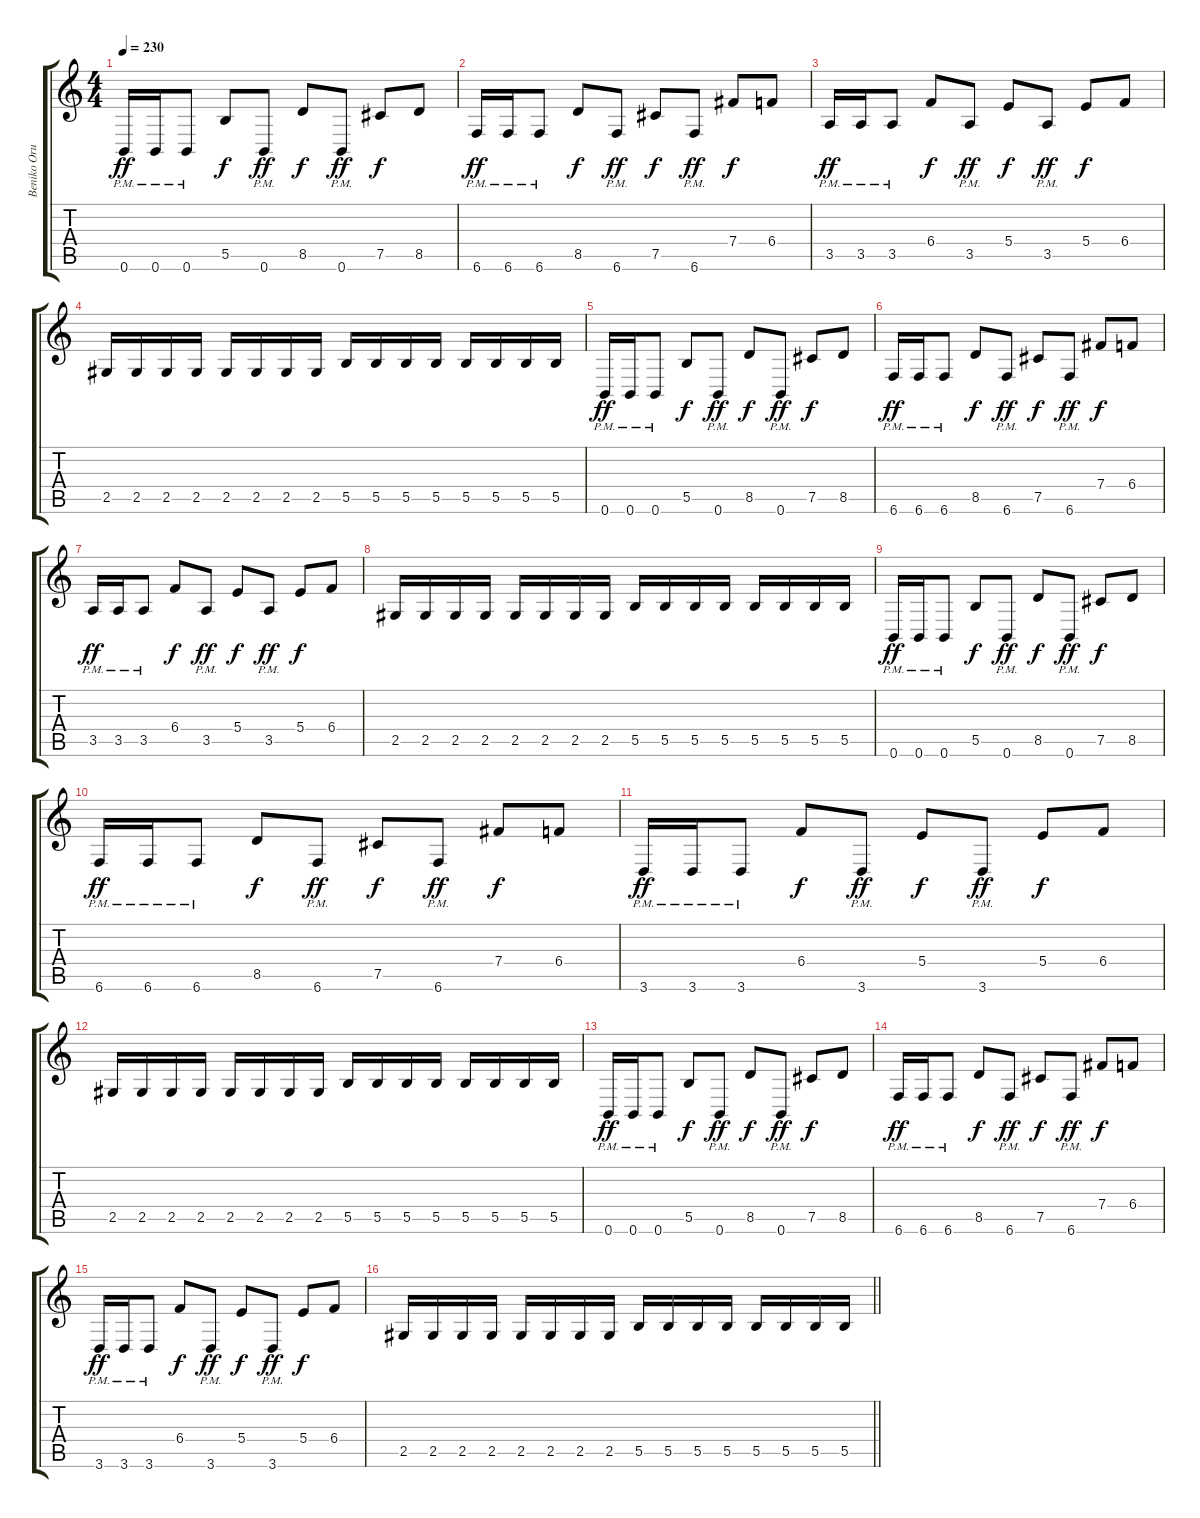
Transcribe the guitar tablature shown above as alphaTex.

\track ("Beniko Orum " "Beniko Oru") {instrument distortionguitar}
\staff {score tabs}
\tuning (Db4 Ab3 E3 B2 Gb2 B1) {hide}
\ts (4 4)
\tempo 230
\clef g2
\ks c
0.6{pm}.16{dy ff} 0.6{pm}.16 0.6{pm}.8 5.5.8{dy f} 0.6{pm}.8{dy ff} 8.5.8{dy f} 0.6{pm}.8{dy ff} 7.5.8{dy f} 8.5.8 |
6.6{pm}.16{dy ff} 6.6{pm}.16 6.6{pm}.8 8.5.8{dy f} 6.6{pm}.8{dy ff} 7.5.8{dy f} 6.6{pm}.8{dy ff} 7.4.8{dy f} 6.4.8 |
3.5{pm}.16{dy ff} 3.5{pm}.16 3.5{pm}.8 6.4.8{dy f} 3.5{pm}.8{dy ff} 5.4.8{dy f} 3.5{pm}.8{dy ff} 5.4.8{dy f} 6.4.8 |
2.5.16 2.5.16 2.5.16 2.5.16 2.5.16 2.5.16 2.5.16 2.5.16 5.5.16 5.5.16 5.5.16 5.5.16 5.5.16 5.5.16 5.5.16 5.5.16 |
0.6{pm}.16{dy ff} 0.6{pm}.16 0.6{pm}.8 5.5.8{dy f} 0.6{pm}.8{dy ff} 8.5.8{dy f} 0.6{pm}.8{dy ff} 7.5.8{dy f} 8.5.8 |
6.6{pm}.16{dy ff} 6.6{pm}.16 6.6{pm}.8 8.5.8{dy f} 6.6{pm}.8{dy ff} 7.5.8{dy f} 6.6{pm}.8{dy ff} 7.4.8{dy f} 6.4.8 |
3.5{pm}.16{dy ff} 3.5{pm}.16 3.5{pm}.8 6.4.8{dy f} 3.5{pm}.8{dy ff} 5.4.8{dy f} 3.5{pm}.8{dy ff} 5.4.8{dy f} 6.4.8 |
2.5.16 2.5.16 2.5.16 2.5.16 2.5.16 2.5.16 2.5.16 2.5.16 5.5.16 5.5.16 5.5.16 5.5.16 5.5.16 5.5.16 5.5.16 5.5.16 |
0.6{pm}.16{dy ff volume 14} 0.6{pm}.16 0.6{pm}.8 5.5.8{dy f} 0.6{pm}.8{dy ff} 8.5.8{dy f} 0.6{pm}.8{dy ff} 7.5.8{dy f} 8.5.8 |
6.6{pm}.16{dy ff} 6.6{pm}.16 6.6{pm}.8 8.5.8{dy f} 6.6{pm}.8{dy ff} 7.5.8{dy f} 6.6{pm}.8{dy ff} 7.4.8{dy f} 6.4.8 |
3.6{pm}.16{dy ff} 3.6{pm}.16 3.6{pm}.8 6.4.8{dy f} 3.6{pm}.8{dy ff} 5.4.8{dy f} 3.6{pm}.8{dy ff} 5.4.8{dy f} 6.4.8 |
2.5.16{volume 12} 2.5.16 2.5.16 2.5.16 2.5.16 2.5.16 2.5.16 2.5.16 5.5.16 5.5.16 5.5.16 5.5.16 5.5.16 5.5.16 5.5.16 5.5.16 |
0.6{pm}.16{dy ff volume 14} 0.6{pm}.16 0.6{pm}.8 5.5.8{dy f} 0.6{pm}.8{dy ff} 8.5.8{dy f} 0.6{pm}.8{dy ff} 7.5.8{dy f} 8.5.8 |
6.6{pm}.16{dy ff} 6.6{pm}.16 6.6{pm}.8 8.5.8{dy f} 6.6{pm}.8{dy ff} 7.5.8{dy f} 6.6{pm}.8{dy ff} 7.4.8{dy f} 6.4.8 |
3.6{pm}.16{dy ff} 3.6{pm}.16 3.6{pm}.8 6.4.8{dy f} 3.6{pm}.8{dy ff} 5.4.8{dy f} 3.6{pm}.8{dy ff} 5.4.8{dy f} 6.4.8 |
\barLineRight lightlight
2.5.16{volume 12} 2.5.16 2.5.16 2.5.16 2.5.16 2.5.16 2.5.16 2.5.16 5.5.16 5.5.16 5.5.16 5.5.16 5.5.16 5.5.16 5.5.16 5.5.16
